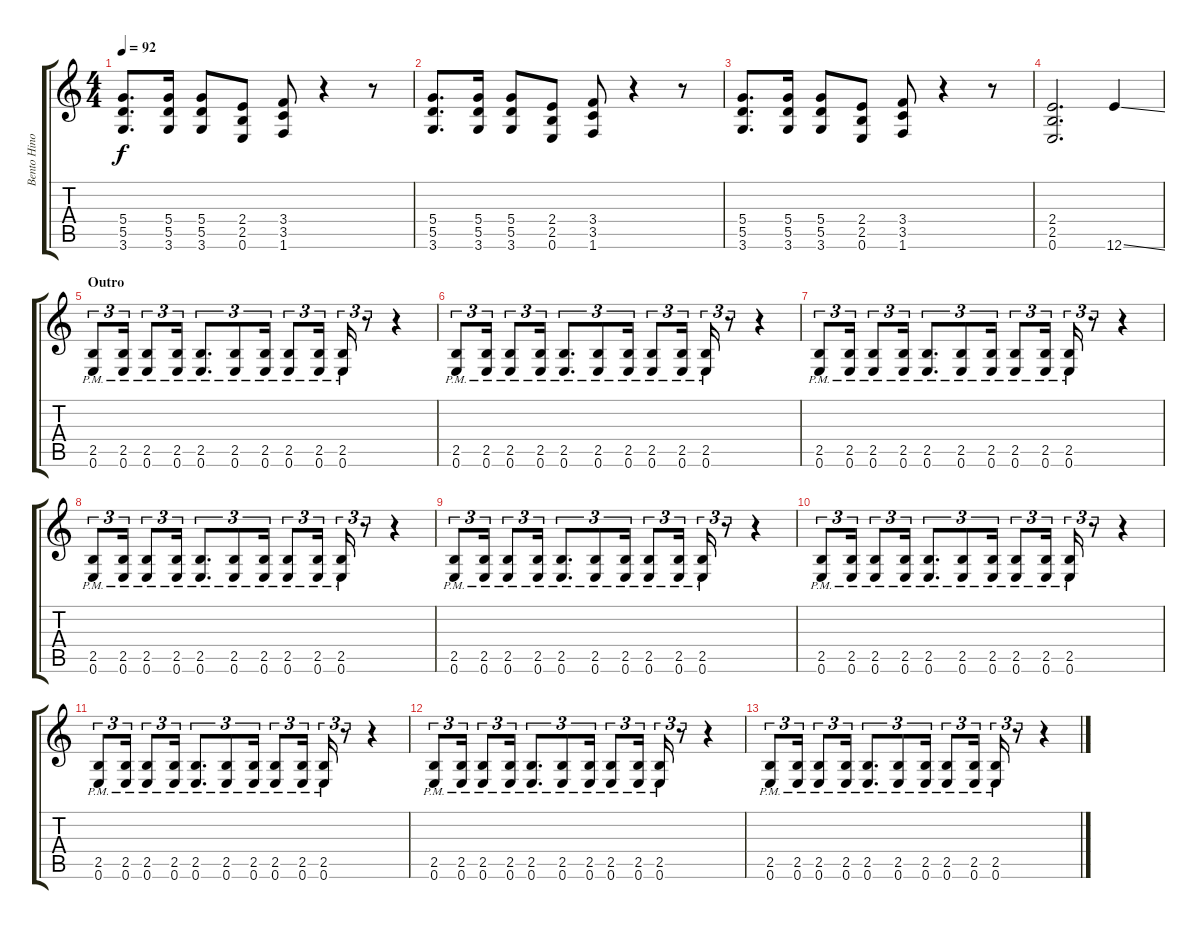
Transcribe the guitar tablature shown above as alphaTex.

\track ("Bento Hinoto" "Bento Hino") {instrument overdrivenguitar}
\staff {score tabs}
\tuning (E4 B3 G3 D3 A2 E2) {hide}
\ts (4 4)
\tempo 92
\clef g2
\ks c
(5.4 5.5 3.6).8{d dy f} (5.4 5.5 3.6).16 (5.4 5.5 3.6).8 (2.4 2.5 0.6).8 (3.4 3.5 1.6).8 r.4 r.8 |
(5.4 5.5 3.6).8{d} (5.4 5.5 3.6).16 (5.4 5.5 3.6).8 (2.4 2.5 0.6).8 (3.4 3.5 1.6).8 r.4 r.8 |
(5.4 5.5 3.6).8{d} (5.4 5.5 3.6).16 (5.4 5.5 3.6).8 (2.4 2.5 0.6).8 (3.4 3.5 1.6).8 r.4 r.8 |
(2.4 2.5 0.6).2{d} 12.6{ss}.4 |
\section ("" "Outro")
(2.5{pm} 0.6{pm}).8{tu (3 2)} (2.5{pm} 0.6{pm}).16{tu (3 2)} (2.5{pm} 0.6{pm}).8{tu (3 2)} (2.5{pm} 0.6{pm}).16{tu (3 2)} (2.5{pm} 0.6{pm}).8{d tu (3 2)} (2.5{pm} 0.6{pm}).8{tu (3 2)} (2.5{pm} 0.6{pm}).16{tu (3 2)} (2.5{pm} 0.6{pm}).8{tu (3 2)} (2.5{pm} 0.6{pm}).16{tu (3 2)} (2.5{pm} 0.6{pm}).16{tu (3 2)} r.8{tu (3 2)} r.4 |
(2.5{pm} 0.6{pm}).8{tu (3 2)} (2.5{pm} 0.6{pm}).16{tu (3 2)} (2.5{pm} 0.6{pm}).8{tu (3 2)} (2.5{pm} 0.6{pm}).16{tu (3 2)} (2.5{pm} 0.6{pm}).8{d tu (3 2)} (2.5{pm} 0.6{pm}).8{tu (3 2)} (2.5{pm} 0.6{pm}).16{tu (3 2)} (2.5{pm} 0.6{pm}).8{tu (3 2)} (2.5{pm} 0.6{pm}).16{tu (3 2)} (2.5{pm} 0.6{pm}).16{tu (3 2)} r.8{tu (3 2)} r.4 |
(2.5{pm} 0.6{pm}).8{tu (3 2)} (2.5{pm} 0.6{pm}).16{tu (3 2)} (2.5{pm} 0.6{pm}).8{tu (3 2)} (2.5{pm} 0.6{pm}).16{tu (3 2)} (2.5{pm} 0.6{pm}).8{d tu (3 2)} (2.5{pm} 0.6{pm}).8{tu (3 2)} (2.5{pm} 0.6{pm}).16{tu (3 2)} (2.5{pm} 0.6{pm}).8{tu (3 2)} (2.5{pm} 0.6{pm}).16{tu (3 2)} (2.5{pm} 0.6{pm}).16{tu (3 2)} r.8{tu (3 2)} r.4 |
(2.5{pm} 0.6{pm}).8{tu (3 2)} (2.5{pm} 0.6{pm}).16{tu (3 2)} (2.5{pm} 0.6{pm}).8{tu (3 2)} (2.5{pm} 0.6{pm}).16{tu (3 2)} (2.5{pm} 0.6{pm}).8{d tu (3 2)} (2.5{pm} 0.6{pm}).8{tu (3 2)} (2.5{pm} 0.6{pm}).16{tu (3 2)} (2.5{pm} 0.6{pm}).8{tu (3 2)} (2.5{pm} 0.6{pm}).16{tu (3 2)} (2.5{pm} 0.6{pm}).16{tu (3 2)} r.8{tu (3 2)} r.4 |
(2.5{pm} 0.6{pm}).8{tu (3 2)} (2.5{pm} 0.6{pm}).16{tu (3 2)} (2.5{pm} 0.6{pm}).8{tu (3 2)} (2.5{pm} 0.6{pm}).16{tu (3 2)} (2.5{pm} 0.6{pm}).8{d tu (3 2)} (2.5{pm} 0.6{pm}).8{tu (3 2)} (2.5{pm} 0.6{pm}).16{tu (3 2)} (2.5{pm} 0.6{pm}).8{tu (3 2)} (2.5{pm} 0.6{pm}).16{tu (3 2)} (2.5{pm} 0.6{pm}).16{tu (3 2)} r.8{tu (3 2)} r.4 |
(2.5{pm} 0.6{pm}).8{tu (3 2)} (2.5{pm} 0.6{pm}).16{tu (3 2)} (2.5{pm} 0.6{pm}).8{tu (3 2)} (2.5{pm} 0.6{pm}).16{tu (3 2)} (2.5{pm} 0.6{pm}).8{d tu (3 2)} (2.5{pm} 0.6{pm}).8{tu (3 2)} (2.5{pm} 0.6{pm}).16{tu (3 2)} (2.5{pm} 0.6{pm}).8{tu (3 2)} (2.5{pm} 0.6{pm}).16{tu (3 2)} (2.5{pm} 0.6{pm}).16{tu (3 2)} r.8{tu (3 2)} r.4 |
(2.5{pm} 0.6{pm}).8{tu (3 2)} (2.5{pm} 0.6{pm}).16{tu (3 2)} (2.5{pm} 0.6{pm}).8{tu (3 2)} (2.5{pm} 0.6{pm}).16{tu (3 2)} (2.5{pm} 0.6{pm}).8{d tu (3 2)} (2.5{pm} 0.6{pm}).8{tu (3 2)} (2.5{pm} 0.6{pm}).16{tu (3 2)} (2.5{pm} 0.6{pm}).8{tu (3 2)} (2.5{pm} 0.6{pm}).16{tu (3 2)} (2.5{pm} 0.6{pm}).16{tu (3 2)} r.8{tu (3 2)} r.4 |
(2.5{pm} 0.6{pm}).8{tu (3 2)} (2.5{pm} 0.6{pm}).16{tu (3 2)} (2.5{pm} 0.6{pm}).8{tu (3 2)} (2.5{pm} 0.6{pm}).16{tu (3 2)} (2.5{pm} 0.6{pm}).8{d tu (3 2)} (2.5{pm} 0.6{pm}).8{tu (3 2)} (2.5{pm} 0.6{pm}).16{tu (3 2)} (2.5{pm} 0.6{pm}).8{tu (3 2)} (2.5{pm} 0.6{pm}).16{tu (3 2)} (2.5{pm} 0.6{pm}).16{tu (3 2)} r.8{tu (3 2)} r.4 |
(2.5{pm} 0.6{pm}).8{tu (3 2)} (2.5{pm} 0.6{pm}).16{tu (3 2)} (2.5{pm} 0.6{pm}).8{tu (3 2)} (2.5{pm} 0.6{pm}).16{tu (3 2)} (2.5{pm} 0.6{pm}).8{d tu (3 2)} (2.5{pm} 0.6{pm}).8{tu (3 2)} (2.5{pm} 0.6{pm}).16{tu (3 2)} (2.5{pm} 0.6{pm}).8{tu (3 2)} (2.5{pm} 0.6{pm}).16{tu (3 2)} (2.5{pm} 0.6{pm}).16{tu (3 2)} r.8{tu (3 2)} r.4
